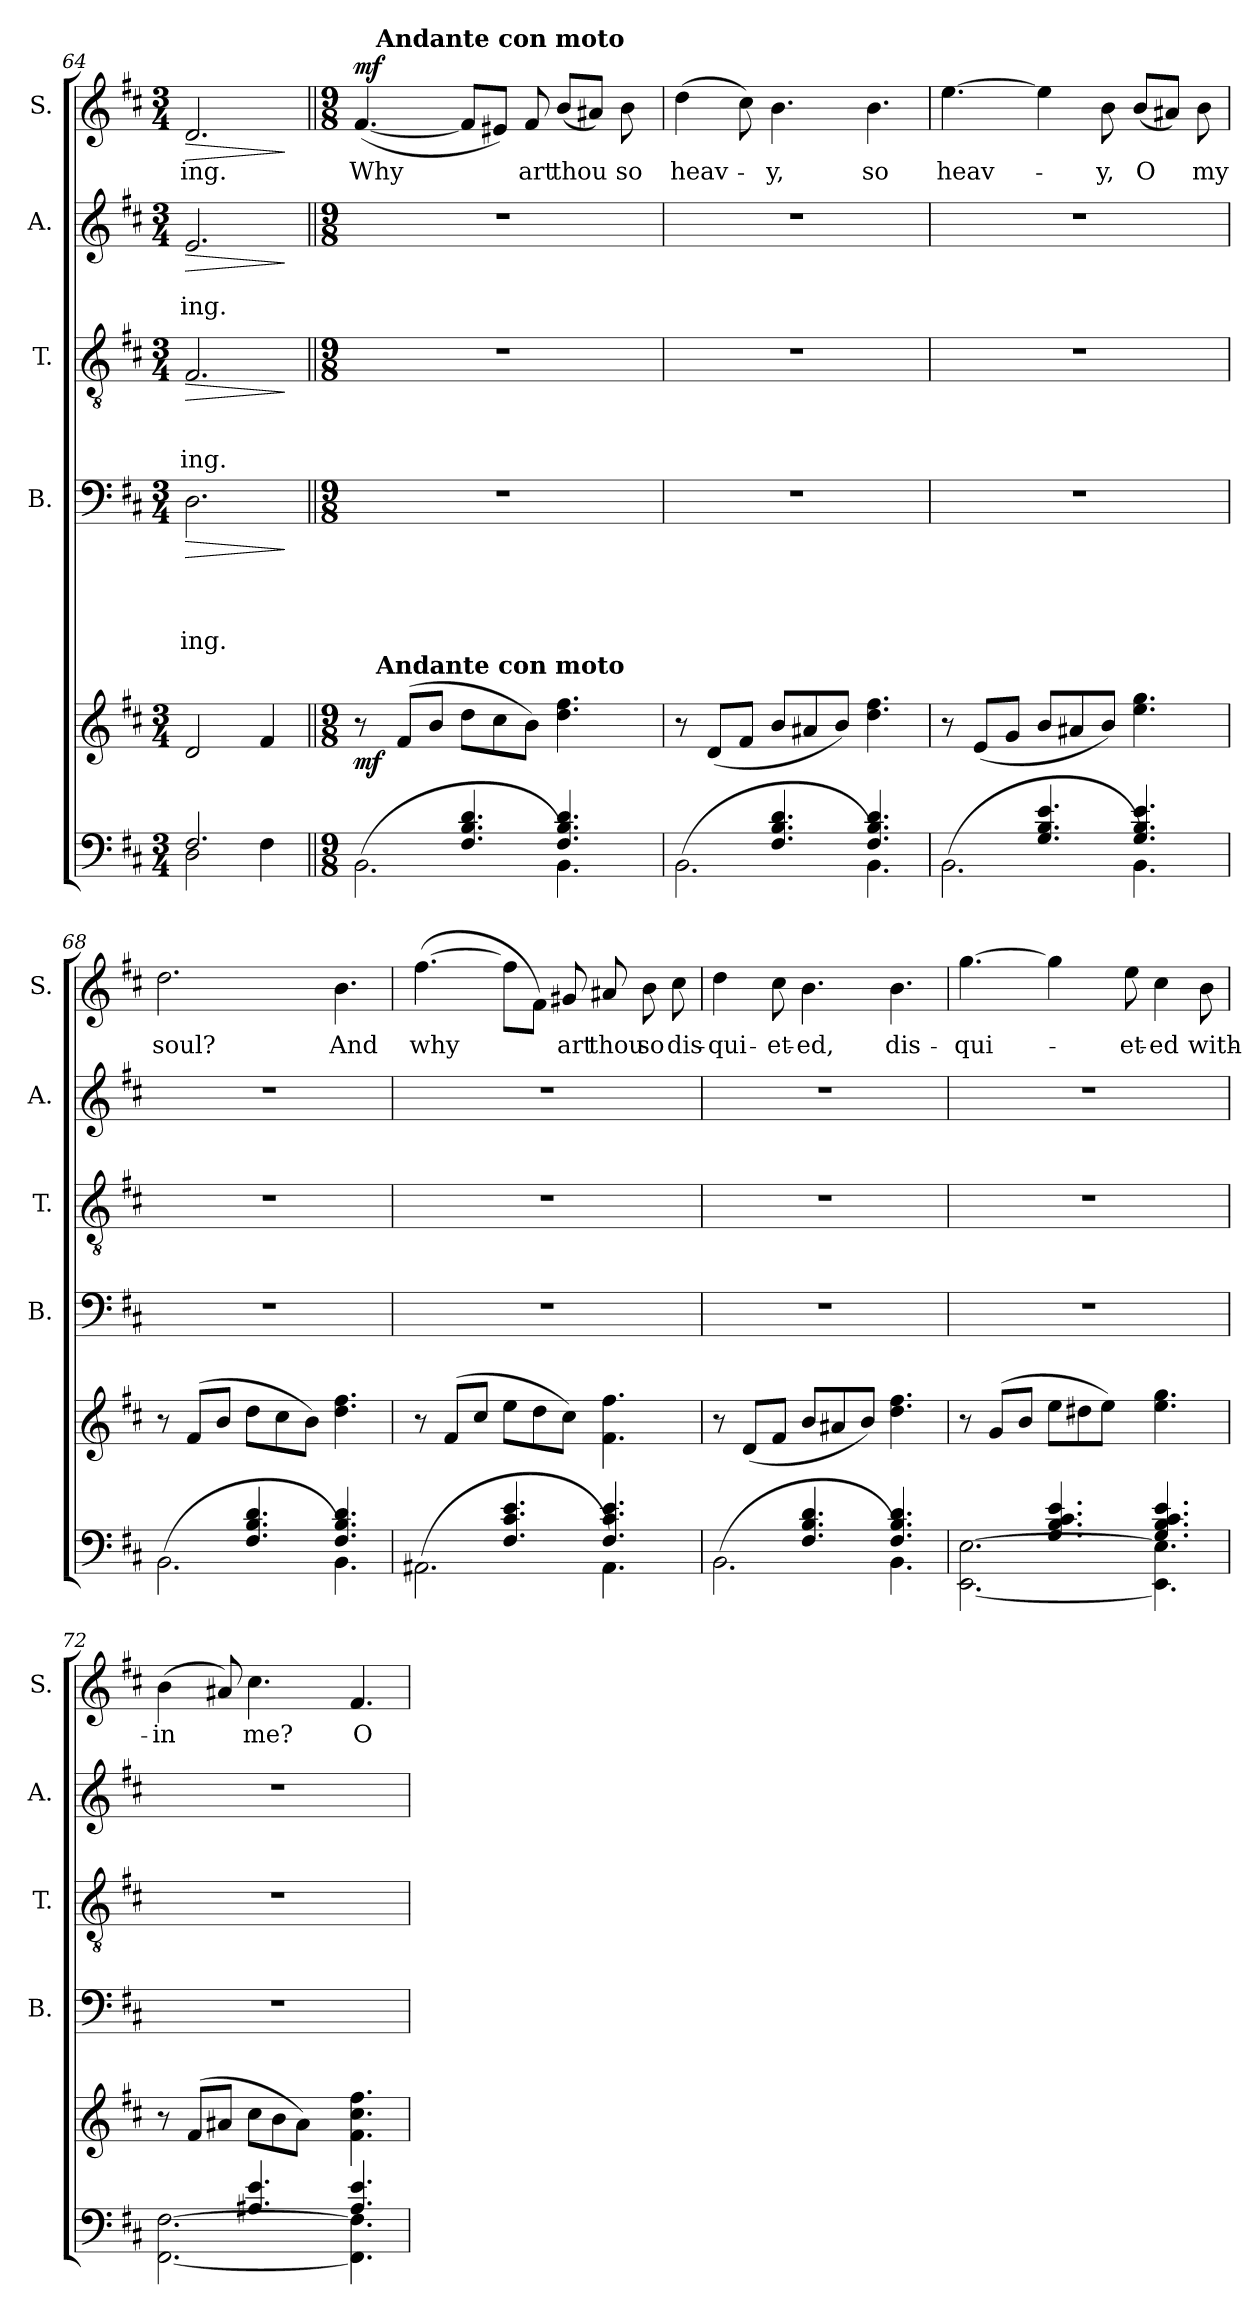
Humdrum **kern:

**kern	**kern	**dynam	**kern	**text	**text	**text	**text	**dynam	**kern	**text	**text	**text	**dynam	**kern	**text	**text	**dynam	**kern	**text	**dynam
*part6	*part5	*part5	*part4	*part4	*part4	*part4	*part4	*part4	*part3	*part3	*part3	*part3	*part3	*part2	*part2	*part2	*part2	*part1	*part1	*part1
*staff6	*staff5	*staff5	*staff4	*staff4	*staff4	*staff4	*staff4	*staff4	*staff3	*staff3	*staff3	*staff3	*staff3	*staff2	*staff2	*staff2	*staff2	*staff1	*staff1	*staff1
*	*	*	*I"B.	*	*	*	*	*	*I"T.	*	*	*	*	*I"A.	*	*	*	*I"S.	*	*
*	*	*	*I'B.	*	*	*	*	*	*I'T.	*	*	*	*	*I'A.	*	*	*	*I'S.	*	*
*clefF4	*clefG2	*	*clefF4	*	*	*	*	*	*clefGv2	*	*	*	*	*clefG2	*	*	*	*clefG2	*	*
*k[f#c#]	*k[f#c#]	*	*k[f#c#]	*	*	*	*	*	*k[f#c#]	*	*	*	*	*k[f#c#]	*	*	*	*k[f#c#]	*	*
*D:	*D:	*	*D:	*	*	*	*	*	*D:	*	*	*	*	*D:	*	*	*	*D:	*	*
*M3/4	*M3/4	*	*M3/4	*	*	*	*	*	*M3/4	*	*	*	*	*M3/4	*	*	*	*M3/4	*	*
=64	=64	=64	=64	=64	=64	=64	=64	=64	=64	=64	=64	=64	=64	=64	=64	=64	=64	=64	=64	=64
*^	*	*	*	*	*	*	*	*	*	*	*	*	*	*	*	*	*	*	*	*
!	!	!	!	!	!	!	!	!LO:LY:b	!LO:HP:b	!	!	!	!LO:LY:b	!LO:HP:b	!	!	!LO:LY:b	!LO:HP:b	!	!LO:LY:b	!LO:HP:b
2.F#/	2D\	2d/	.	2.D\	.	.	.	-ing.	>	2.F#/	.	.	-ing.	>	2.e/	.	-ing.	>	2.d/	-ing.	>
.	4F#\	4f#/	.	.	.	.	.	.	.	.	.	.	.	.	.	.	.	.	.	.	.
*v	*v	*	*	*	*	*	*	*	*	*	*	*	*	*	*	*	*	*	*	*	*
.	.	.	.	.	.	.	.	]	.	.	.	.	]	.	.	.	]	.	.	]
=65||	=65||	=65||	=65||	=65||	=65||	=65||	=65||	=65||	=65||	=65||	=65||	=65||	=65||	=65||	=65||	=65||	=65||	=65||	=65||	=65||
*M9/8	*M9/8	*	*M9/8	*	*	*	*	*	*M9/8	*	*	*	*	*M9/8	*	*	*	*M9/8	*	*
*^	*^	*	*	*	*	*	*	*	*	*	*	*	*	*	*	*	*	*	*	*
!	!	!	!	!	!	!	!	!	!	!	!	!	!	!	!	!	!	!	!	!LO:TX:a:t=Soprano (orTenor) Solo	!	!
!	!	!	!	!LO:DY:b	!LO:N:vis=1	!	!	!	!	!	!LO:N:vis=1	!	!	!	!	!LO:N:vis=1	!	!	!	!	!LO:LY:b	!LO:DY:a
*	*	*	*	*	*	*	*	*	*	*	*	*	*	*	*	*	*	*	*	*^	*	*
(<2.BB\	4.ryy	16ryy	8r	mf	8%9r	.	.	.	.	.	8%9r	.	.	.	.	8%9r	.	.	.	(<[<4.f#/	16ryy	Why	mf
!	!	!	!	!	!	!	!	!	!	!	!	!	!	!	!	!	!	!	!	!	!LO:TX:a:B:t=Andante con moto	!	!
!	!	!LO:TX:a:B:t=Andante con moto	!	!	!	!	!	!	!	!	!	!	!	!	!	!	!	!	!	!	!	!	!
.	.	1ryy	.	.	.	.	.	.	.	.	.	.	.	.	.	.	.	.	.	.	1ryy	.	.
.	.	.	(>8f#/L	.	.	.	.	.	.	.	.	.	.	.	.	.	.	.	.	.	.	.	.
.	.	.	8b/J	.	.	.	.	.	.	.	.	.	.	.	.	.	.	.	.	.	.	.	.
.	4.F#/ 4.B/ 4.d/	.	8dd\L	.	.	.	.	.	.	.	.	.	.	.	.	.	.	.	.	8f#/L]	.	.	.
.	.	.	8cc#\	.	.	.	.	.	.	.	.	.	.	.	.	.	.	.	.	8e#X/J)	.	.	.
!	!	!	!	!	!	!	!	!	!	!	!	!	!	!	!	!	!	!	!	!	!	!LO:LY:b	!
.	.	.	8b\J)	.	.	.	.	.	.	.	.	.	.	.	.	.	.	.	.	8f#/	.	art	.
!	!	!	!	!	!	!	!	!	!	!	!	!	!	!	!	!	!	!	!	!	!	!LO:LY:b	!
4.BB\)	4.F#/ 4.B/ 4.d/	.	4.dd\ 4.ff#\	.	.	.	.	.	.	.	.	.	.	.	.	.	.	.	.	(<8b/L	.	thou	.
.	.	.	.	.	.	.	.	.	.	.	.	.	.	.	.	.	.	.	.	8a#X/J)	.	.	.
!	!	!	!	!	!	!	!	!	!	!	!	!	!	!	!	!	!	!	!	!	!	!LO:LY:b	!
.	.	.	.	.	.	.	.	.	.	.	.	.	.	.	.	.	.	.	.	8b\	.	so	.
.	.	16ryy	.	.	.	.	.	.	.	.	.	.	.	.	.	.	.	.	.	.	16ryy	.	.
*	*	*v	*v	*	*	*	*	*	*	*	*	*	*	*	*	*	*	*	*	*	*	*	*
=66	=66	=66	=66	=66	=66	=66	=66	=66	=66	=66	=66	=66	=66	=66	=66	=66	=66	=66	=66	=66	=66	=66
!	!	!	!	!LO:N:vis=1	!	!	!	!	!	!LO:N:vis=1	!	!	!	!	!LO:N:vis=1	!	!	!	!	!	!LO:LY:b	!
*	*	*	*	*	*	*	*	*	*	*	*	*	*	*	*	*	*	*	*v	*v	*	*
(<2.BB\	4.ryy	8r	.	8%9r	.	.	.	.	.	8%9r	.	.	.	.	8%9r	.	.	.	(>4dd\	heav-	.
.	.	(<8d/L	.	.	.	.	.	.	.	.	.	.	.	.	.	.	.	.	.	.	.
.	.	8f#/J	.	.	.	.	.	.	.	.	.	.	.	.	.	.	.	.	8cc#\)	.	.
!	!	!	!	!	!	!	!	!	!	!	!	!	!	!	!	!	!	!	!	!LO:LY:b	!
.	4.F#/ 4.B/ 4.d/	8b/L	.	.	.	.	.	.	.	.	.	.	.	.	.	.	.	.	4.b\	-y,	.
.	.	8a#X/	.	.	.	.	.	.	.	.	.	.	.	.	.	.	.	.	.	.	.
.	.	8b/J)	.	.	.	.	.	.	.	.	.	.	.	.	.	.	.	.	.	.	.
!	!	!	!	!	!	!	!	!	!	!	!	!	!	!	!	!	!	!	!	!LO:LY:b	!
4.BB\)	4.F#/ 4.B/ 4.d/	4.dd\ 4.ff#\	.	.	.	.	.	.	.	.	.	.	.	.	.	.	.	.	4.b\	so	.
!!LO:LB:g=z
=67	=67	=67	=67	=67	=67	=67	=67	=67	=67	=67	=67	=67	=67	=67	=67	=67	=67	=67	=67	=67	=67
!	!	!	!	!	!	!	!	!	!	!	!	!	!	!	!	!	!	!	!	!LO:LY:b	!
(<2.BB\	4.ryy	8r	.	8%9r	.	.	.	.	.	8%9r	.	.	.	.	8%9r	.	.	.	[>4.ee\	heav-	.
.	.	(<8e/L	.	.	.	.	.	.	.	.	.	.	.	.	.	.	.	.	.	.	.
.	.	8g/J	.	.	.	.	.	.	.	.	.	.	.	.	.	.	.	.	.	.	.
.	4.G/ 4.B/ 4.e/	8b/L	.	.	.	.	.	.	.	.	.	.	.	.	.	.	.	.	4ee\]	.	.
.	.	8a#X/	.	.	.	.	.	.	.	.	.	.	.	.	.	.	.	.	.	.	.
!	!	!	!	!	!	!	!	!	!	!	!	!	!	!	!	!	!	!	!	!LO:LY:b	!
.	.	8b/J)	.	.	.	.	.	.	.	.	.	.	.	.	.	.	.	.	8b\	-y,	.
!	!	!	!	!	!	!	!	!	!	!	!	!	!	!	!	!	!	!	!	!LO:LY:b	!
4.BB\)	4.G/ 4.B/ 4.e/	4.ee\ 4.gg\	.	.	.	.	.	.	.	.	.	.	.	.	.	.	.	.	(<8b/L	O	.
.	.	.	.	.	.	.	.	.	.	.	.	.	.	.	.	.	.	.	8a#X/J)	.	.
!	!	!	!	!	!	!	!	!	!	!	!	!	!	!	!	!	!	!	!	!LO:LY:b	!
.	.	.	.	.	.	.	.	.	.	.	.	.	.	.	.	.	.	.	8b\	my	.
=68	=68	=68	=68	=68	=68	=68	=68	=68	=68	=68	=68	=68	=68	=68	=68	=68	=68	=68	=68	=68	=68
!	!	!	!	!	!	!	!	!	!	!	!	!	!	!	!	!	!	!	!	!LO:LY:b	!
(<2.BB\	4.ryy	8r	.	8%9r	.	.	.	.	.	8%9r	.	.	.	.	8%9r	.	.	.	2.dd\	soul?	.
.	.	(>8f#/L	.	.	.	.	.	.	.	.	.	.	.	.	.	.	.	.	.	.	.
.	.	8b/J	.	.	.	.	.	.	.	.	.	.	.	.	.	.	.	.	.	.	.
.	4.F#/ 4.B/ 4.d/	8dd\L	.	.	.	.	.	.	.	.	.	.	.	.	.	.	.	.	.	.	.
.	.	8cc#\	.	.	.	.	.	.	.	.	.	.	.	.	.	.	.	.	.	.	.
.	.	8b\J)	.	.	.	.	.	.	.	.	.	.	.	.	.	.	.	.	.	.	.
!	!	!	!	!	!	!	!	!	!	!	!	!	!	!	!	!	!	!	!	!LO:LY:b	!
4.BB\)	4.F#/ 4.B/ 4.d/	4.dd\ 4.ff#\	.	.	.	.	.	.	.	.	.	.	.	.	.	.	.	.	4.b\	And	.
=69	=69	=69	=69	=69	=69	=69	=69	=69	=69	=69	=69	=69	=69	=69	=69	=69	=69	=69	=69	=69	=69
!	!	!	!	!	!	!	!	!	!	!	!	!	!	!	!	!	!	!	!	!LO:LY:b	!
(<2.AA#X\	4.ryy	8r	.	8%9r	.	.	.	.	.	8%9r	.	.	.	.	8%9r	.	.	.	(>[>4.ff#\	why	.
.	.	(>8f#/L	.	.	.	.	.	.	.	.	.	.	.	.	.	.	.	.	.	.	.
.	.	8cc#/J	.	.	.	.	.	.	.	.	.	.	.	.	.	.	.	.	.	.	.
.	4.F#/ 4.c#/ 4.e/	8ee\L	.	.	.	.	.	.	.	.	.	.	.	.	.	.	.	.	8ff#\L]	.	.
.	.	8dd\	.	.	.	.	.	.	.	.	.	.	.	.	.	.	.	.	8f#\J)	.	.
!	!	!	!	!	!	!	!	!	!	!	!	!	!	!	!	!	!	!	!	!LO:LY:b	!
.	.	8cc#\J)	.	.	.	.	.	.	.	.	.	.	.	.	.	.	.	.	8g#X/	art	.
!	!	!	!	!	!	!	!	!	!	!	!	!	!	!	!	!	!	!	!	!LO:LY:b	!
4.AA#\)	4.F#/ 4.c#/ 4.e/	4.f#\ 4.ff#\	.	.	.	.	.	.	.	.	.	.	.	.	.	.	.	.	8a#X/	thou	.
!	!	!	!	!	!	!	!	!	!	!	!	!	!	!	!	!	!	!	!	!LO:LY:b	!
.	.	.	.	.	.	.	.	.	.	.	.	.	.	.	.	.	.	.	8b\	so	.
!	!	!	!	!	!	!	!	!	!	!	!	!	!	!	!	!	!	!	!	!LO:LY:b	!
.	.	.	.	.	.	.	.	.	.	.	.	.	.	.	.	.	.	.	8cc#\	dis-	.
!!LO:PB:g=z
=70	=70	=70	=70	=70	=70	=70	=70	=70	=70	=70	=70	=70	=70	=70	=70	=70	=70	=70	=70	=70	=70
!	!	!	!	!	!	!	!	!	!	!	!	!	!	!	!	!	!	!	!	!LO:LY:b	!
(<2.BB\	4.ryy	8r	.	8%9r	.	.	.	.	.	8%9r	.	.	.	.	8%9r	.	.	.	4dd\	-qui-	.
.	.	(<8d/L	.	.	.	.	.	.	.	.	.	.	.	.	.	.	.	.	.	.	.
!	!	!	!	!	!	!	!	!	!	!	!	!	!	!	!	!	!	!	!	!LO:LY:b	!
.	.	8f#/J	.	.	.	.	.	.	.	.	.	.	.	.	.	.	.	.	8cc#\	-et-	.
!	!	!	!	!	!	!	!	!	!	!	!	!	!	!	!	!	!	!	!	!LO:LY:b	!
.	4.F#/ 4.B/ 4.d/	8b/L	.	.	.	.	.	.	.	.	.	.	.	.	.	.	.	.	4.b\	-ed,	.
.	.	8a#X/	.	.	.	.	.	.	.	.	.	.	.	.	.	.	.	.	.	.	.
.	.	8b/J)	.	.	.	.	.	.	.	.	.	.	.	.	.	.	.	.	.	.	.
!	!	!	!	!	!	!	!	!	!	!	!	!	!	!	!	!	!	!	!	!LO:LY:b	!
4.BB\)	4.F#/ 4.B/ 4.d/	4.dd\ 4.ff#\	.	.	.	.	.	.	.	.	.	.	.	.	.	.	.	.	4.b\	dis-	.
=71	=71	=71	=71	=71	=71	=71	=71	=71	=71	=71	=71	=71	=71	=71	=71	=71	=71	=71	=71	=71	=71
!	!	!	!	!	!	!	!	!	!	!	!	!	!	!	!	!	!	!	!	!LO:LY:b	!
[<2.EE\ [<2.E\	4.ryy	8r	.	8%9r	.	.	.	.	.	8%9r	.	.	.	.	8%9r	.	.	.	[>4.gg\	-qui-	.
.	.	(>8g/L	.	.	.	.	.	.	.	.	.	.	.	.	.	.	.	.	.	.	.
.	.	8b/J	.	.	.	.	.	.	.	.	.	.	.	.	.	.	.	.	.	.	.
*	*	*Xtuplet	*	*	*	*	*	*	*	*	*	*	*	*	*	*	*	*	*	*	*
.	4.G/ 4.B/ 4.c#/ 4.e/	12ee\L	.	.	.	.	.	.	.	.	.	.	.	.	.	.	.	.	4gg\]	.	.
.	.	12dd#X\	.	.	.	.	.	.	.	.	.	.	.	.	.	.	.	.	.	.	.
.	.	12ee\J)	.	.	.	.	.	.	.	.	.	.	.	.	.	.	.	.	.	.	.
!	!	!	!	!	!	!	!	!	!	!	!	!	!	!	!	!	!	!	!	!LO:LY:b	!
.	.	8ryy	.	.	.	.	.	.	.	.	.	.	.	.	.	.	.	.	8ee\	-et-	.
!	!	!	!	!	!	!	!	!	!	!	!	!	!	!	!	!	!	!	!	!LO:LY:b	!
4.EE\] 4.E\]	4.G/ 4.B/ 4.c#/ 4.e/	4.ee\ 4.gg\	.	.	.	.	.	.	.	.	.	.	.	.	.	.	.	.	4cc#\	-ed	.
!	!	!	!	!	!	!	!	!	!	!	!	!	!	!	!	!	!	!	!	!LO:LY:b	!
.	.	.	.	.	.	.	.	.	.	.	.	.	.	.	.	.	.	.	8b\	with-	.
=72	=72	=72	=72	=72	=72	=72	=72	=72	=72	=72	=72	=72	=72	=72	=72	=72	=72	=72	=72	=72	=72
!	!	!	!	!	!	!	!	!	!	!	!	!	!	!	!	!	!	!	!	!LO:LY:b	!
[<2.FF#\ [<2.F#\	4.ryy	8r	.	8%9r	.	.	.	.	.	8%9r	.	.	.	.	8%9r	.	.	.	(>4b\	-in	.
.	.	(>8f#/L	.	.	.	.	.	.	.	.	.	.	.	.	.	.	.	.	.	.	.
.	.	8a#X/J	.	.	.	.	.	.	.	.	.	.	.	.	.	.	.	.	8a#X/)	.	.
!	!	!	!	!	!	!	!	!	!	!	!	!	!	!	!	!	!	!	!	!LO:LY:b	!
.	4.A#X/ 4.e/	12cc#\L	.	.	.	.	.	.	.	.	.	.	.	.	.	.	.	.	4.cc#\	me?	.
.	.	12b\	.	.	.	.	.	.	.	.	.	.	.	.	.	.	.	.	.	.	.
.	.	12a#\J)	.	.	.	.	.	.	.	.	.	.	.	.	.	.	.	.	.	.	.
.	.	8ryy	.	.	.	.	.	.	.	.	.	.	.	.	.	.	.	.	.	.	.
!	!	!	!	!	!	!	!	!	!	!	!	!	!	!	!	!	!	!	!	!LO:LY:b	!
4.FF#\] 4.F#\]	4.A#/ 4.e/	4.f#\ 4.cc#\ 4.ff#\	.	.	.	.	.	.	.	.	.	.	.	.	.	.	.	.	4.f#/	O	.
*v	*v	*	*	*	*	*	*	*	*	*	*	*	*	*	*	*	*	*	*	*	*
=	=	=	=	=	=	=	=	=	=	=	=	=	=	=	=	=	=	=	=	=
*-	*-	*-	*-	*-	*-	*-	*-	*-	*-	*-	*-	*-	*-	*-	*-	*-	*-	*-	*-	*-
